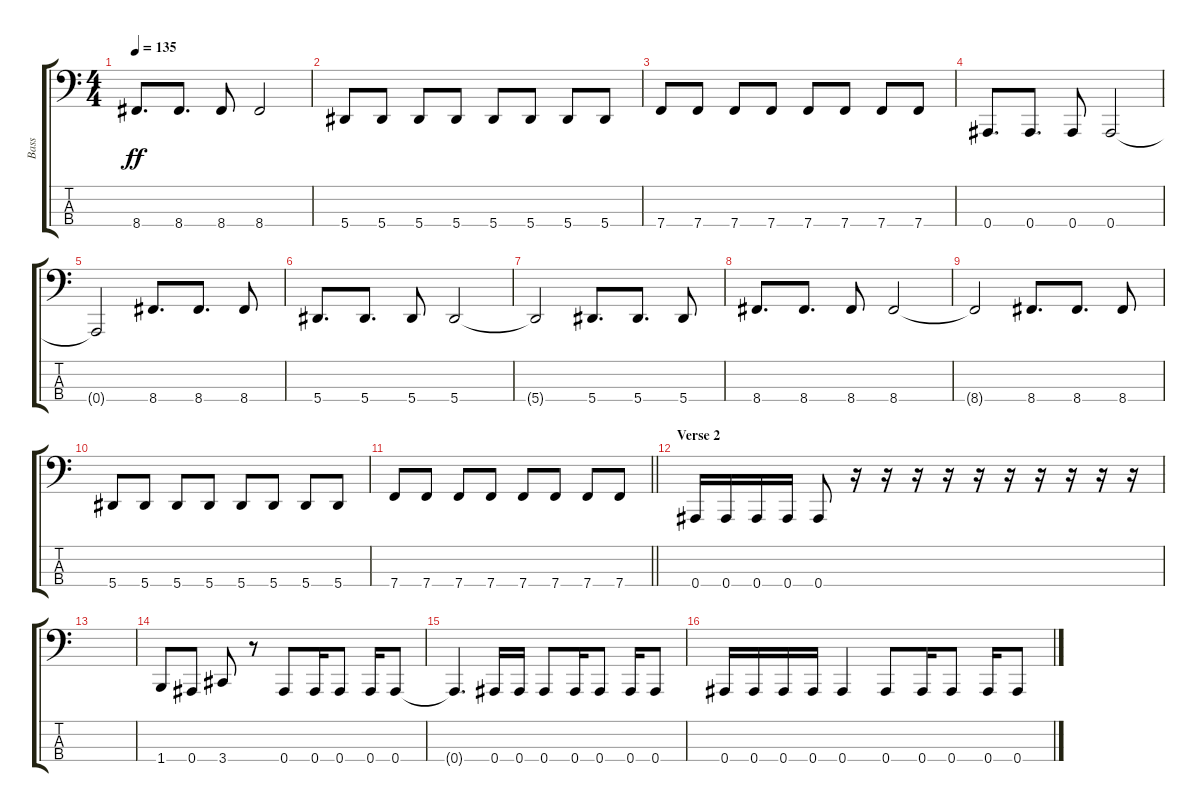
\track ("Bass" "Bass") {instrument electricbassfinger}
\staff {score tabs}
\tuning (Eb3 Bb0 F2 Bb0) {hide}
\ts (4 4)
\tempo 135
\clef f4
\ks c
8.4.8{d dy ff} 8.4.8{d} 8.4.8 8.4.2 |
5.4.8 5.4.8 5.4.8 5.4.8 5.4.8 5.4.8 5.4.8 5.4.8 |
7.4.8 7.4.8 7.4.8 7.4.8 7.4.8 7.4.8 7.4.8 7.4.8 |
0.4.8{d} 0.4.8{d} 0.4.8 0.4.2 |
0.4{t}.2 8.4.8{d} 8.4.8{d} 8.4.8 |
5.4.8{d} 5.4.8{d} 5.4.8 5.4.2 |
5.4{t}.2 5.4.8{d} 5.4.8{d} 5.4.8 |
8.4.8{d} 8.4.8{d} 8.4.8 8.4.2 |
8.4{t}.2 8.4.8{d} 8.4.8{d} 8.4.8 |
5.4.8 5.4.8 5.4.8 5.4.8 5.4.8 5.4.8 5.4.8 5.4.8 |
\barLineRight lightlight
7.4.8 7.4.8 7.4.8 7.4.8 7.4.8 7.4.8 7.4.8 7.4.8 |
\section ("" "Verse 2")
0.4.16 0.4.16 0.4.16 0.4.16 0.4.8 r.16 r.16 r.16 r.16 r.16 r.16 r.16 r.16 r.16 r.16 |
|
1.4.8 0.4.8 3.4.8 r.8 0.4.8 0.4.16 0.4.8 0.4.16 0.4.8 |
0.4{t}.4{d} 0.4.16 0.4.16 0.4.8 0.4.16 0.4.8 0.4.16 0.4.8 |
0.4.16 0.4.16 0.4.16 0.4.16 0.4.4 0.4.8 0.4.16 0.4.8 0.4.16 0.4.8
